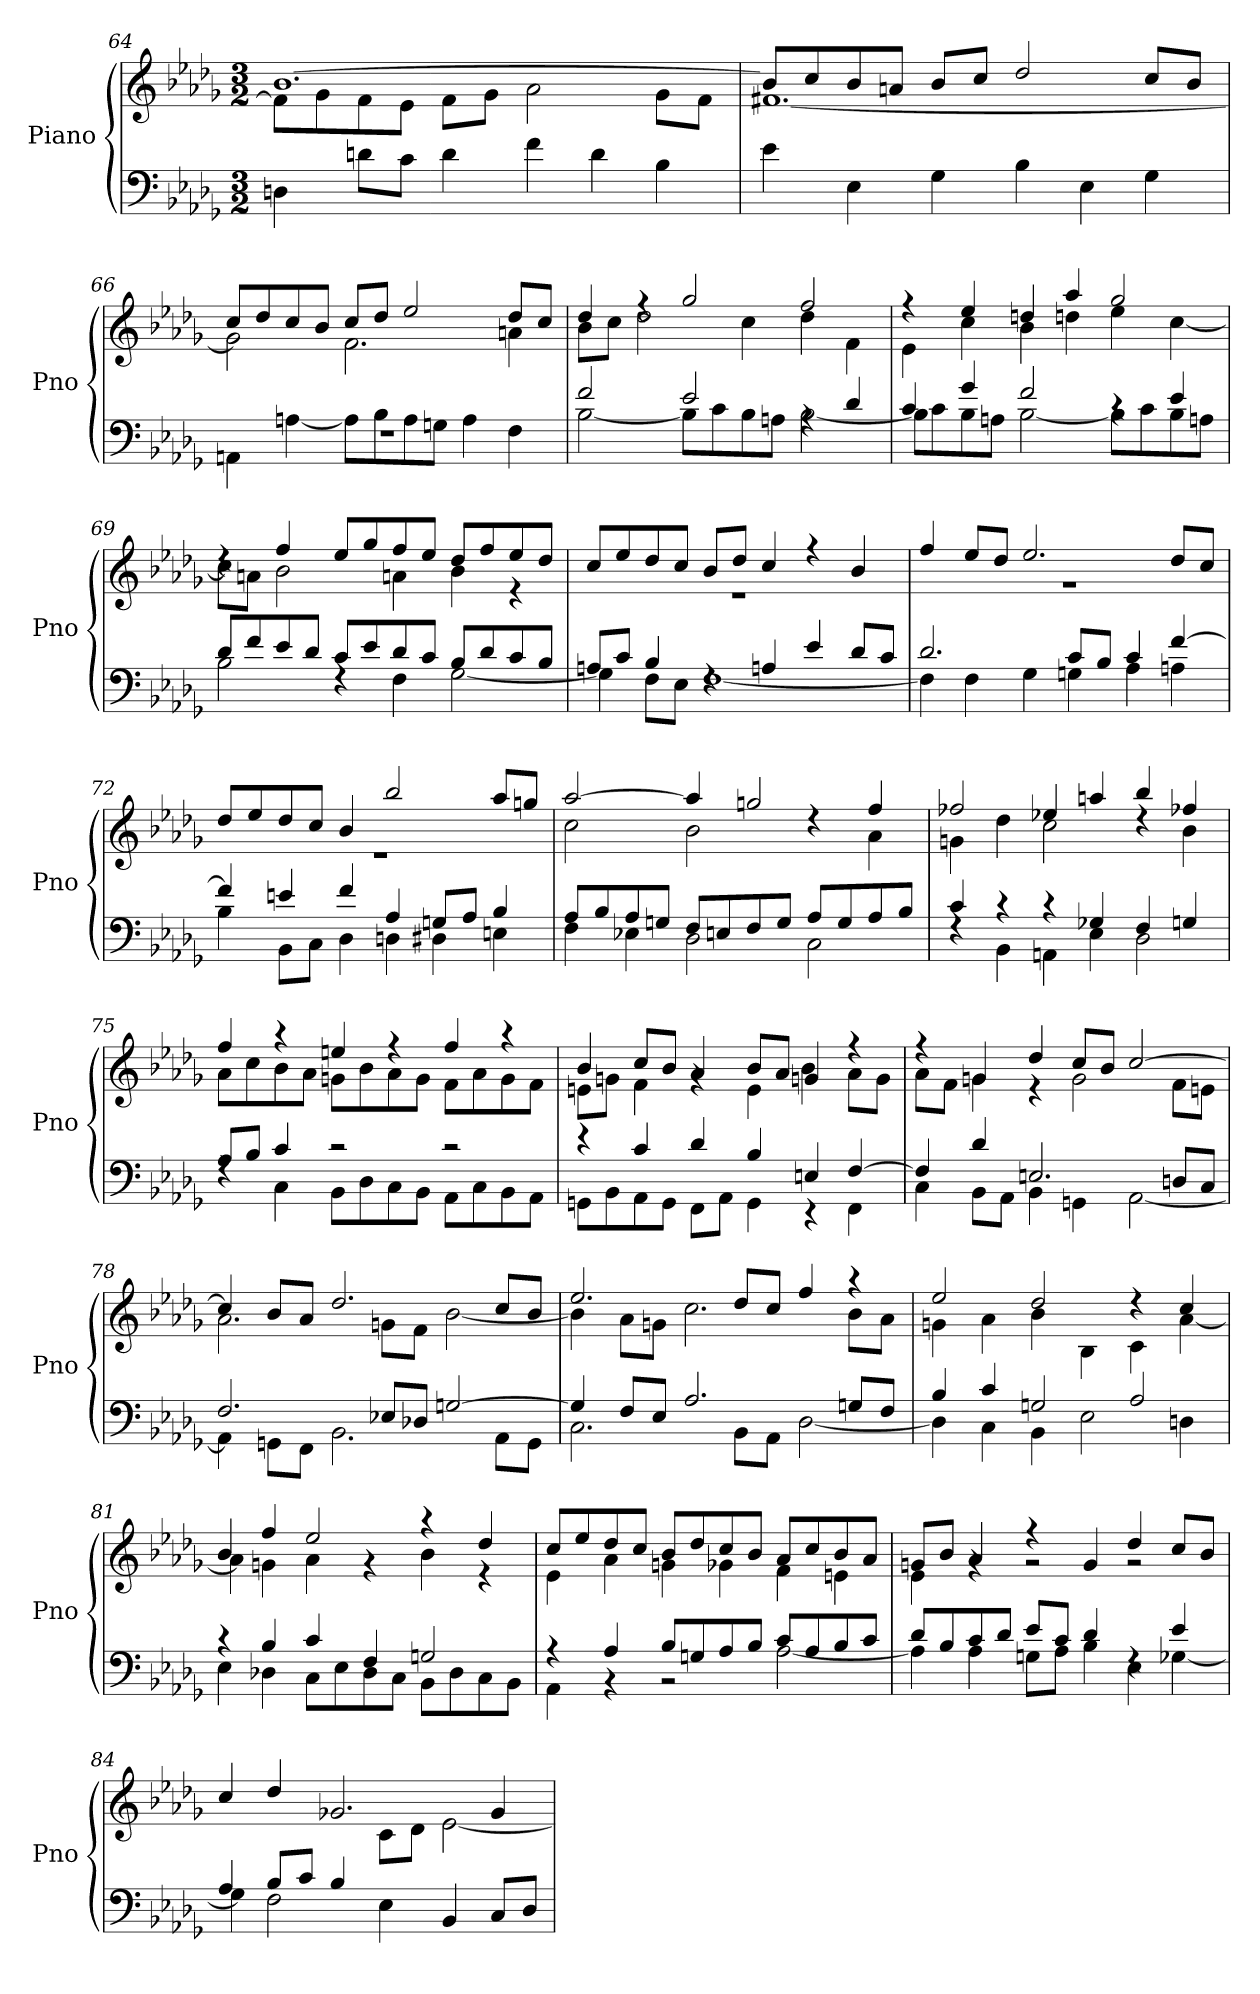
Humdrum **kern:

**kern	**kern
*part1	*part1
*staff2	*staff1
*I"Piano	*
*I'Pno	*
!!LO:LB:g=z
*clefF4	*clefG2
*k[b-e-a-d-g-]	*k[b-e-a-d-g-]
*M3/2	*M3/2
=64	=64
*	*^
4Dn\	[1.b-	8f\L]
.	.	8g-\
8dn\L	.	8f\
8c\J	.	8e-\J
4d\	.	8f\L
.	.	8g-\J
4f\	.	2a-\
4d\	.	.
4B-\	.	8g-\L
.	.	8f\J
=65	=65	=65
4e-\	8b-/L]	[1.f#Xi
.	8cc/	.
4E-\	8b-/	.
.	8an/J	.
4G-\	8b-/L	.
.	8cc/J	.
4B-\	2dd-/	.
4E-\	.	.
4G-\	8cc/L	.
.	8b-/J	.
=66	=66	=66
*^	*	*
1.rF	4AAn\	8cc/L	2g-\]
.	.	8dd-/	.
.	[4An\	8cc/	.
.	.	8b-/J	.
.	8A\L]	8cc/L	2.f\
.	8B-\	8dd-/J	.
.	8A\	2ee-/	.
.	8Gn\J	.	.
.	4A\	.	.
.	4F\	8dd-/L	4an\
.	.	8cc/J	.
=67	=67	=67	=67
2f/	[2B-\	4dd-/	8b-\L
.	.	.	8cc\J
.	.	4rff	2dd-\
2e-/	8B-\L]	2gg-/	.
.	8c\	.	.
.	8B-\	.	4cc\
.	8An\J	.	.
4rA	[2B-\	2ff/	4dd-\
4d-/	.	.	4f\
!!LO:PB:g=z	!!
=68	=68	=68	=68
4c/	8B-\L]	4r	4e-\
.	8c\	.	.
4g-/	8B-\	4ee-/	4cc\
.	8An\J	.	.
2f/	[2B-\	4ddn/	4b-\
.	.	4aa-/	4ddn\
4rc	8B-\L]	2gg-/	4ee-\
.	8c\	.	.
4e-/	8B-\	.	[4cc\
.	8An\J	.	.
=69	=69	=69	=69
8d-/L	2B-\	4rdd	8cc\L]
8f/	.	.	8an\J
8e-/	.	4ff/	2b-\
8d-/J	.	.	.
8c/L	4rF	8ee-/L	.
8e-/	.	8gg-/	.
8d-/	4F\	8ff/	4an\
8c/J	.	8ee-/J	.
8B-/L	[2G-\	8dd-/L	4b-\
8d-/	.	8ff/	.
8c/	.	8ee-/	4r
8B-/J	.	8dd-/J	.
=70	=70	=70	=70
8An/L	4G-\]	8cc/L	1.r
8c/J	.	8ee-/	.
4B-/	8F\L	8dd-/	.
.	8E-\J	8cc/J	.
4rF	[1F	8b-/L	.
.	.	8dd-/J	.
4An/	.	4cc/	.
4e-/	.	4r	.
8d-/L	.	4b-/	.
8c/J	.	.	.
=71	=71	=71	=71
2.d-/	4F\]	4ff/	1.r
.	4F\	8ee-/L	.
.	.	8dd-/J	.
.	4G-\	2.ee-/	.
8c/L	4Gn\	.	.
8B-/J	.	.	.
4c/	4A-\	.	.
[4f/	4An\	8dd-/L	.
.	.	8cc/J	.
!!LO:LB:g=z	!!
=72	=72	=72	=72
4f/]	4B-\	8dd-/L	1.r
.	.	8ee-/	.
4en/	8BB-\L	8dd-/	.
.	8C\J	8cc/J	.
4f/	4D-\	4b-/	.
4A-/	4Dn\	2bb-/	.
8Gn/L	4D#Xi\	.	.
8A-/J	.	.	.
4B-/	4En\	8aa-/L	.
.	.	8ggn/J	.
=73	=73	=73	=73
8A-/L	4F\	[2aa-/	2cc\
8B-/	.	.	.
8A-/	4E-X\	.	.
8Gn/J	.	.	.
8F/L	2D-\	4aa-/]	2b-\
8En/	.	.	.
8F/	.	2ggn/	.
8G/J	.	.	.
8A-/L	2C\	.	4rdd
8G/	.	.	.
8A-/	.	4ff/	4a-\
8B-/J	.	.	.
=74	=74	=74	=74
4c/	4rF	2ff-Xi/	4gn\
4r	4BB-\	.	4dd-\
4r	4AAn\	4ee-X/	2cc\
4G-X/	4E-\	4aan/	.
4F/	2D-\	4bb-/	4rdd
4Gn/	.	4ff-Xi/	4b-\
=75	=75	=75	=75
8A-/L	4rF	4ff/	8a-\L
8B-/J	.	.	8cc\
4c/	4C\	4r	8b-\
.	.	.	8a-\J
2r	8BB-\L	4een/	8gn\L
.	8D-\	.	8b-\
.	8C\	4r	8a-\
.	8BB-\J	.	8g\J
2r	8AA-\L	4ff/	8f\L
.	8C\	.	8a-\
.	8BB-\	4r	8g\
.	8AA-\J	.	8f\J
!!LO:LB:g=z	!!
=76	=76	=76	=76
4r	8GGn\L	4b-/	8en\L
.	8BB-\	.	8gn\J
4c/	8AA-\	8cc/L	4f\
.	8GG\J	8b-/J	.
4d-/	8FF\L	4a-/	4rg
.	8AA-\J	.	.
4B-/	4GG\	8b-/L	4e\
.	.	8a-/J	.
4En/	4r	4gn/	4b-\
[4F/	4FF\	4r	8a-\L
.	.	.	8g\J
=77	=77	=77	=77
4F/]	4C\	4r	8a-\L
.	.	.	8f\J
4d-/	8BB-\L	4gn/	4g\
.	8AA-\J	.	.
2.En/	4BB-\	4dd-/	4r
.	4GGn\	8cc/L	2g\
.	.	8b-/J	.
.	[2AA-\	[2cc/	.
8Dn/L	.	.	8f\L
8C/J	.	.	8en\J
=78	=78	=78	=78
2.F/	4AA-\]	4cc/]	2.a-\
.	8GGn\L	8b-/L	.
.	8FF\J	8a-/J	.
.	2.BB-\	2.dd-/	.
8E-X/L	.	.	8gn\L
8D-X/J	.	.	8f\J
[2Gn/	.	.	[2b-\
.	8AA-\L	8cc/L	.
.	8GG\J	8b-/J	.
=79	=79	=79	=79
4G/]	2.C\	2.ee-/	4b-\]
8F/L	.	.	8a-\L
8E-/J	.	.	8gn\J
2.A-/	.	.	2.cc\
.	8BB-\L	8dd-/L	.
.	8AA-\J	8cc/J	.
.	[2D-\	4ff/	.
8Gn/L	.	4r	8b-\L
8F/J	.	.	8a-\J
!!LO:LB:g=z	!!
=80	=80	=80	=80
4B-/	4D-\]	2ee-/	4gn\
4c/	4C\	.	4a-\
2Gn/	4BB-\	2dd-/	4b-\
.	2E-\	.	4B-\
2A-/	.	4r	4c\
.	4Dn\	4cc/	[4a-\
=81	=81	=81	=81
4r	4E-\	4b-/	4a-\]
4B-/	4D-X\	4ff/	4gn\
4c/	8C\L	2ee-/	4a-\
.	8E-\	.	.
4F/	8D-\	.	4r
.	8C\J	.	.
2Gn/	8BB-\L	4r	4b-\
.	8D-\	.	.
.	8C\	4dd-/	4r
.	8BB-\J	.	.
=82	=82	=82	=82
4r	4AA-\	8cc/L	4e-\
.	.	8ee-/	.
4A-/	4r	8dd-/	4a-\
.	.	8cc/J	.
8B-/L	2r	8b-/L	4gn\
8Gn/	.	8dd-/	.
8A-/	.	8cc/	4g-X\
8B-/J	.	8b-/J	.
8c/L	[2A-\	8a-/L	4f\
8A-/	.	8cc/	.
8B-/	.	8b-/	4eni\
8c/J	.	8a-/J	.
=83	=83	=83	=83
8d-/L	4A-\]	8gn/L	4e-\
8B-/	.	8b-/J	.
8c/	4A-\	4a-/	4rg
8d-/J	.	.	.
8e-/L	8Gn\L	4r	2rg
8c/J	8A-\J	.	.
4d-/	4B-\	4g/	.
4rF	4E-\	4dd-/	2rg
4e-/	[4G-X\	8cc/L	.
.	.	8b-/J	.
!!LO:LB:g=z
=84	=84	=84	=84
*	*^	*	*^
2.ryy	4A-/	4G-\]	4cc/	2.ryy	2.ryy
.	8B-/L	2F\	4dd-/	.	.
.	8c/J	.	.	.	.
.	4B-/	.	2.g-X/	.	.
2.ryy	4E-\	2.ryy	.	8c\L	2.ryy
.	.	.	.	8d-\J	.
.	4BB-/	.	.	[2e-\	.
.	8C/L	.	4g-/	.	.
.	8D-/J	.	.	.	.
*v	*v	*v	*	*	*
*	*v	*v	*v
=	=
*-	*-
